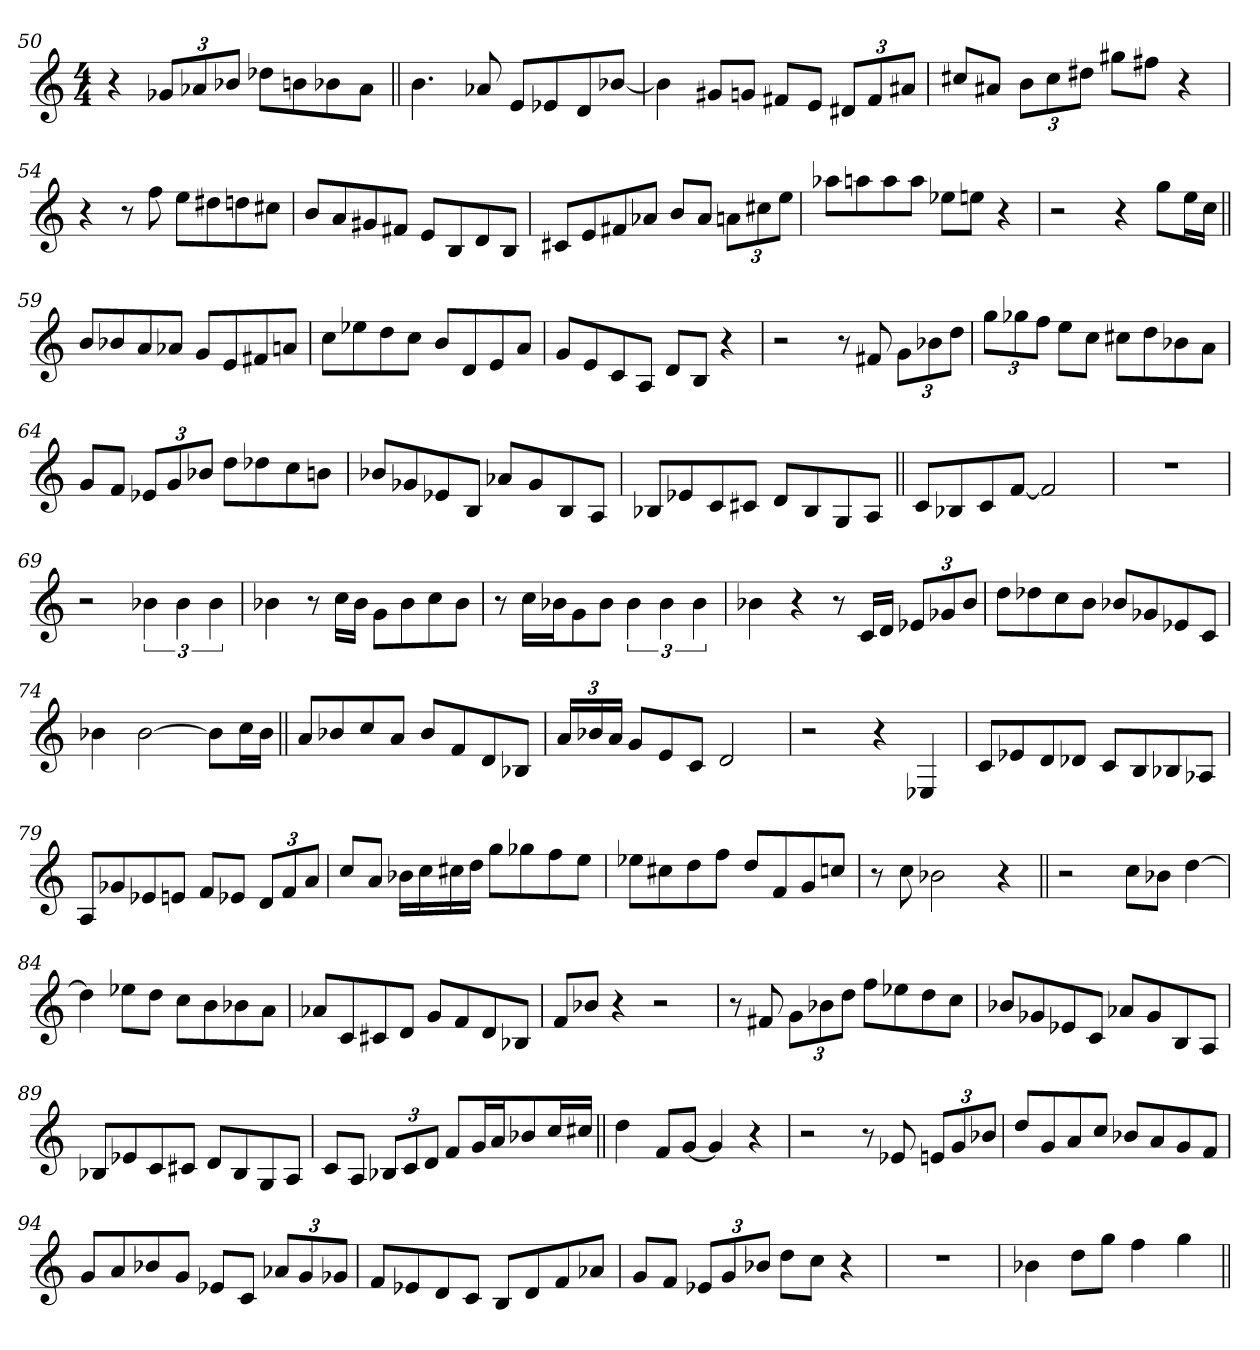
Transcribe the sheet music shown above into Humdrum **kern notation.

**kern
*part1
*staff1
*clefG2
*k[]
*M4/4
=50
4r
12g-X/L
12a-X/
12b-X/J
8dd-X\L
8bn\
8b-X\
8a-\J
=51||
4.b\
8a-X/
8e/L
8e-X/
8d/
[8b-X/J
=52
4b-\]
8g#X/L
8gn/J
8f#X/L
8e/J
12d#X/L
12f#/
12a#X/J
=53
8cc#X/L
8a#X/J
12b\L
12cc#\
12dd#X\J
8gg#X\L
8ff#X\J
4r
=54
4r
8r
8ff\
8ee\L
8dd#X\
8ddn\
8cc#X\J
=55
8b/L
8a/
8g#X/
8f#X/J
8e/L
8B/
8d/
8B/J
=56
8c#X/L
8e/
8f#X/
8a-X/J
8b/L
8a-/J
12an\L
12cc#X\
12ee\J
=57
8aa-X\L
8aan\
8aa\
8aa\J
8ee-X\L
8een\J
4r
=58
2r
4r
8gg\L
16ee\L
16cc\JJ
=59||
8b/L
8b-X/
8a/
8a-X/J
8g/L
8e/
8f#X/
8an/J
=60
8cc\L
8ee-X\
8dd\
8cc\J
8b/L
8d/
8e/
8a/J
=61
8g/L
8e/
8c/
8A/J
8d/L
8B/J
4r
=62
2r
8r
8f#X/
12g\L
12b-X\
12dd\J
=63
12gg\L
12gg-X\
12ff\J
8ee\L
8cc\J
8cc#X\L
8dd\
8b-X\
8a\J
=64
8g/L
8f/J
12e-X/L
12g/
12b-X/J
8dd\L
8dd-X\
8cc\
8bn\J
=65
8b-X/L
8g-X/
8e-X/
8B/J
8a-X/L
8g-/
8B/
8A/J
=66
8B-X/L
8e-X/
8c/
8c#X/J
8d/L
8B-/
8G/
8A/J
=67||
8c/L
8B-X/
8c/
[8f/J
2f/]
=68
1r
=69
2r
6b-X\
6b-\
6b-\
=70
4b-X\
8r
16cc\LL
16b-\JJ
8g\L
8b-\
8cc\
8b-\J
=71
8r
16cc\LL
16b-X\J
8g\
8b-\J
6b-\
6b-\
6b-\
=72
4b-X\
4r
8r
16c/LL
16d/JJ
12e-X/L
12g-X/
12b-/J
=73
8dd\L
8dd-X\
8cc\
8b\J
8b-X/L
8g-X/
8e-X/
8c/J
=74
4b-X\
[2b-\
8b-\L]
16cc\L
16b-\JJ
=75||
8a/L
8b-X/
8cc/
8a/J
8b-/L
8f/
8d/
8B-X/J
=76
24a/LL
24b-X/
24a/JJ
8g/L
8e/
8c/J
2d/
=77
2r
4r
4E-X/
=78
8c/L
8e-X/
8d/
8d-X/J
8c/L
8B/
8B-X/
8A-X/J
=79
8A/L
8g-X/
8e-X/
8en/J
8f/L
8e-X/J
12d/L
12f/
12a/J
=80
8cc/L
8a/J
16b-X\LL
16cc\
16cc#X\
16dd\JJ
8gg\L
8gg-X\
8ff\
8ee\J
=81
8ee-X\L
8cc#X\
8dd\
8ff\J
8dd/L
8f/
8g/
8ccn/J
=82
8r
8cc\
2b-X\
4r
=83||
2r
8cc\L
8b-X\J
[4dd\
=84
4dd\]
8ee-X\L
8dd\J
8cc\L
8b\
8b-X\
8a\J
=85
8a-X/L
8c/
8c#X/
8d/J
8g/L
8f/
8d/
8B-X/J
=86
8f/L
8b-X/J
4r
2r
=87
8r
8f#X/
12g\L
12b-X\
12dd\J
8ff\L
8ee-X\
8dd\
8cc\J
=88
8b-X/L
8g-X/
8e-X/
8c/J
8a-X/L
8g-/
8B/
8A/J
=89
8B-X/L
8e-X/
8c/
8c#X/J
8d/L
8B-/
8G/
8A/J
=90
8c/L
8A/J
12B-X/L
12c/
12d/J
8f/L
16g/L
16a/J
8b-X/
16cc/L
16cc#X/JJ
=91||
4dd\
8f/L
[8g/J
4g/]
4r
=92
2r
8r
8e-X/
12en/L
12g/
12b-X/J
=93
8dd/L
8g/
8a/
8cc/J
8b-X/L
8a/
8g/
8f/J
=94
8g/L
8a/
8b-X/
8g/J
8e-X/L
8c/J
12a-X/L
12g/
12g-X/J
=95
8f/L
8e-X/
8d/
8c/J
8B/L
8d/
8f/
8a-X/J
=96
8g/L
8f/J
12e-X/L
12g/
12b-X/J
8dd\L
8cc\J
4r
=97
1r
=98
4b-X\
8dd\L
8gg\J
4ff\
4gg\
=||
*-
